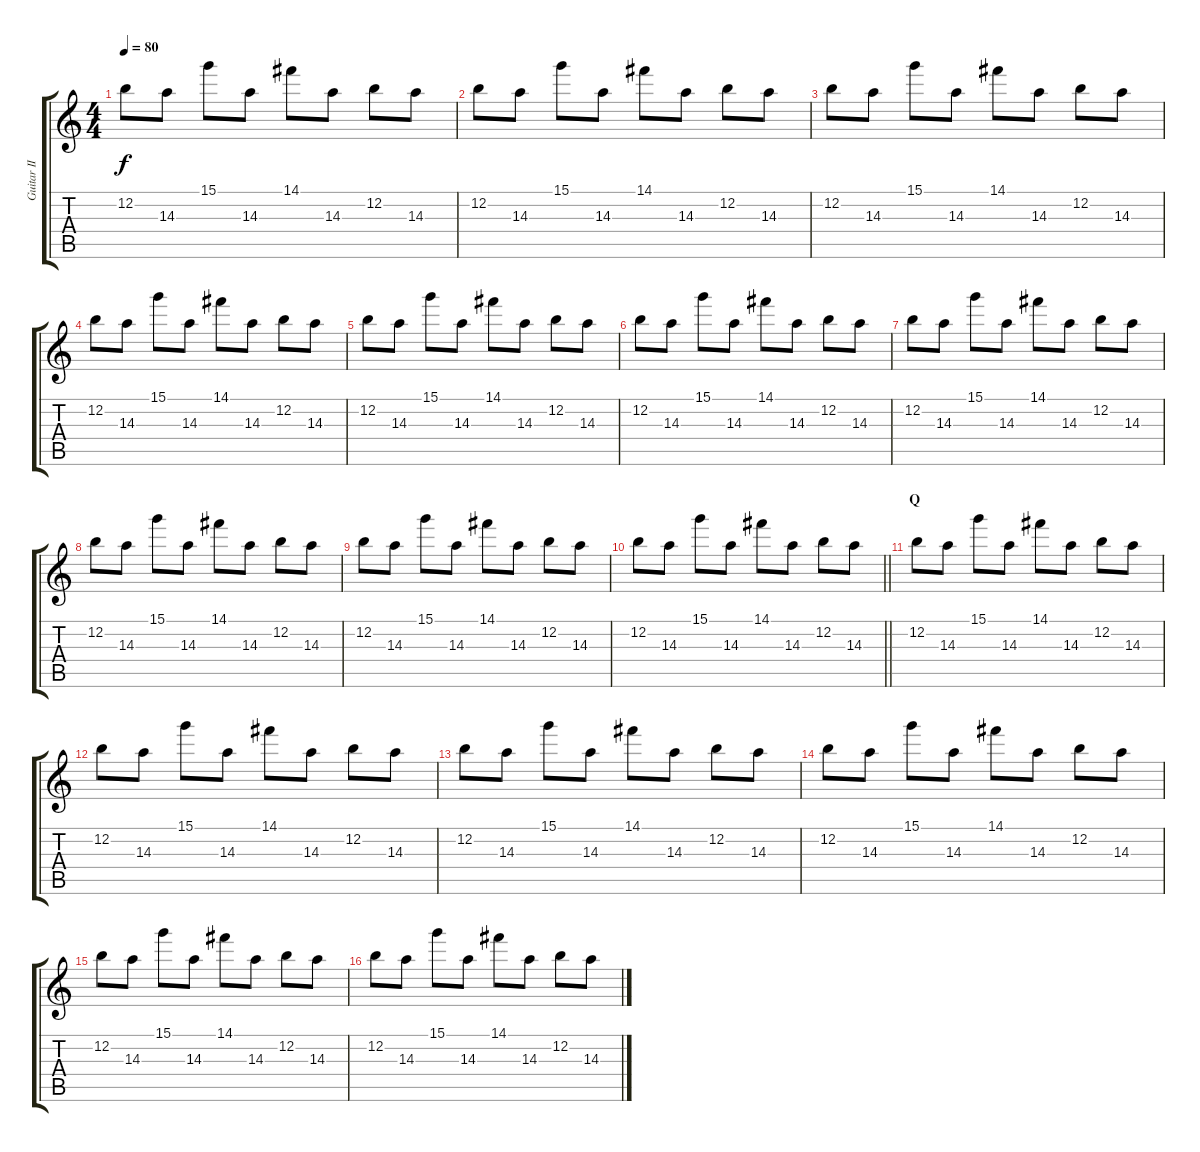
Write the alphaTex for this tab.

\track ("Guitar II" "Guitar II") {instrument electricguitarclean}
\staff {score tabs}
\tuning (E4 B3 G3 D3 A2 E2) {hide}
\ts (4 4)
\tempo 80
\clef g2
\ks c
12.2.8{dy f} 14.3.8 15.1.8 14.3.8 14.1.8 14.3.8 12.2.8 14.3.8 |
12.2.8 14.3.8 15.1.8 14.3.8 14.1.8 14.3.8 12.2.8 14.3.8 |
12.2.8 14.3.8 15.1.8 14.3.8 14.1.8 14.3.8 12.2.8 14.3.8 |
12.2.8 14.3.8 15.1.8 14.3.8 14.1.8 14.3.8 12.2.8 14.3.8 |
12.2.8 14.3.8 15.1.8 14.3.8 14.1.8 14.3.8 12.2.8 14.3.8 |
12.2.8 14.3.8 15.1.8 14.3.8 14.1.8 14.3.8 12.2.8 14.3.8 |
12.2.8 14.3.8 15.1.8 14.3.8 14.1.8 14.3.8 12.2.8 14.3.8 |
12.2.8 14.3.8 15.1.8 14.3.8 14.1.8 14.3.8 12.2.8 14.3.8 |
12.2.8 14.3.8 15.1.8 14.3.8 14.1.8 14.3.8 12.2.8 14.3.8 |
\barLineRight lightlight
12.2.8 14.3.8 15.1.8 14.3.8 14.1.8 14.3.8 12.2.8 14.3.8 |
\section ("" "Q")
12.2.8 14.3.8 15.1.8 14.3.8 14.1.8 14.3.8 12.2.8 14.3.8 |
12.2.8 14.3.8 15.1.8 14.3.8 14.1.8 14.3.8 12.2.8 14.3.8 |
12.2.8 14.3.8 15.1.8 14.3.8 14.1.8 14.3.8 12.2.8 14.3.8 |
12.2.8 14.3.8 15.1.8 14.3.8 14.1.8 14.3.8 12.2.8 14.3.8 |
12.2.8 14.3.8 15.1.8 14.3.8 14.1.8 14.3.8 12.2.8 14.3.8 |
12.2.8 14.3.8 15.1.8 14.3.8 14.1.8 14.3.8 12.2.8 14.3.8
